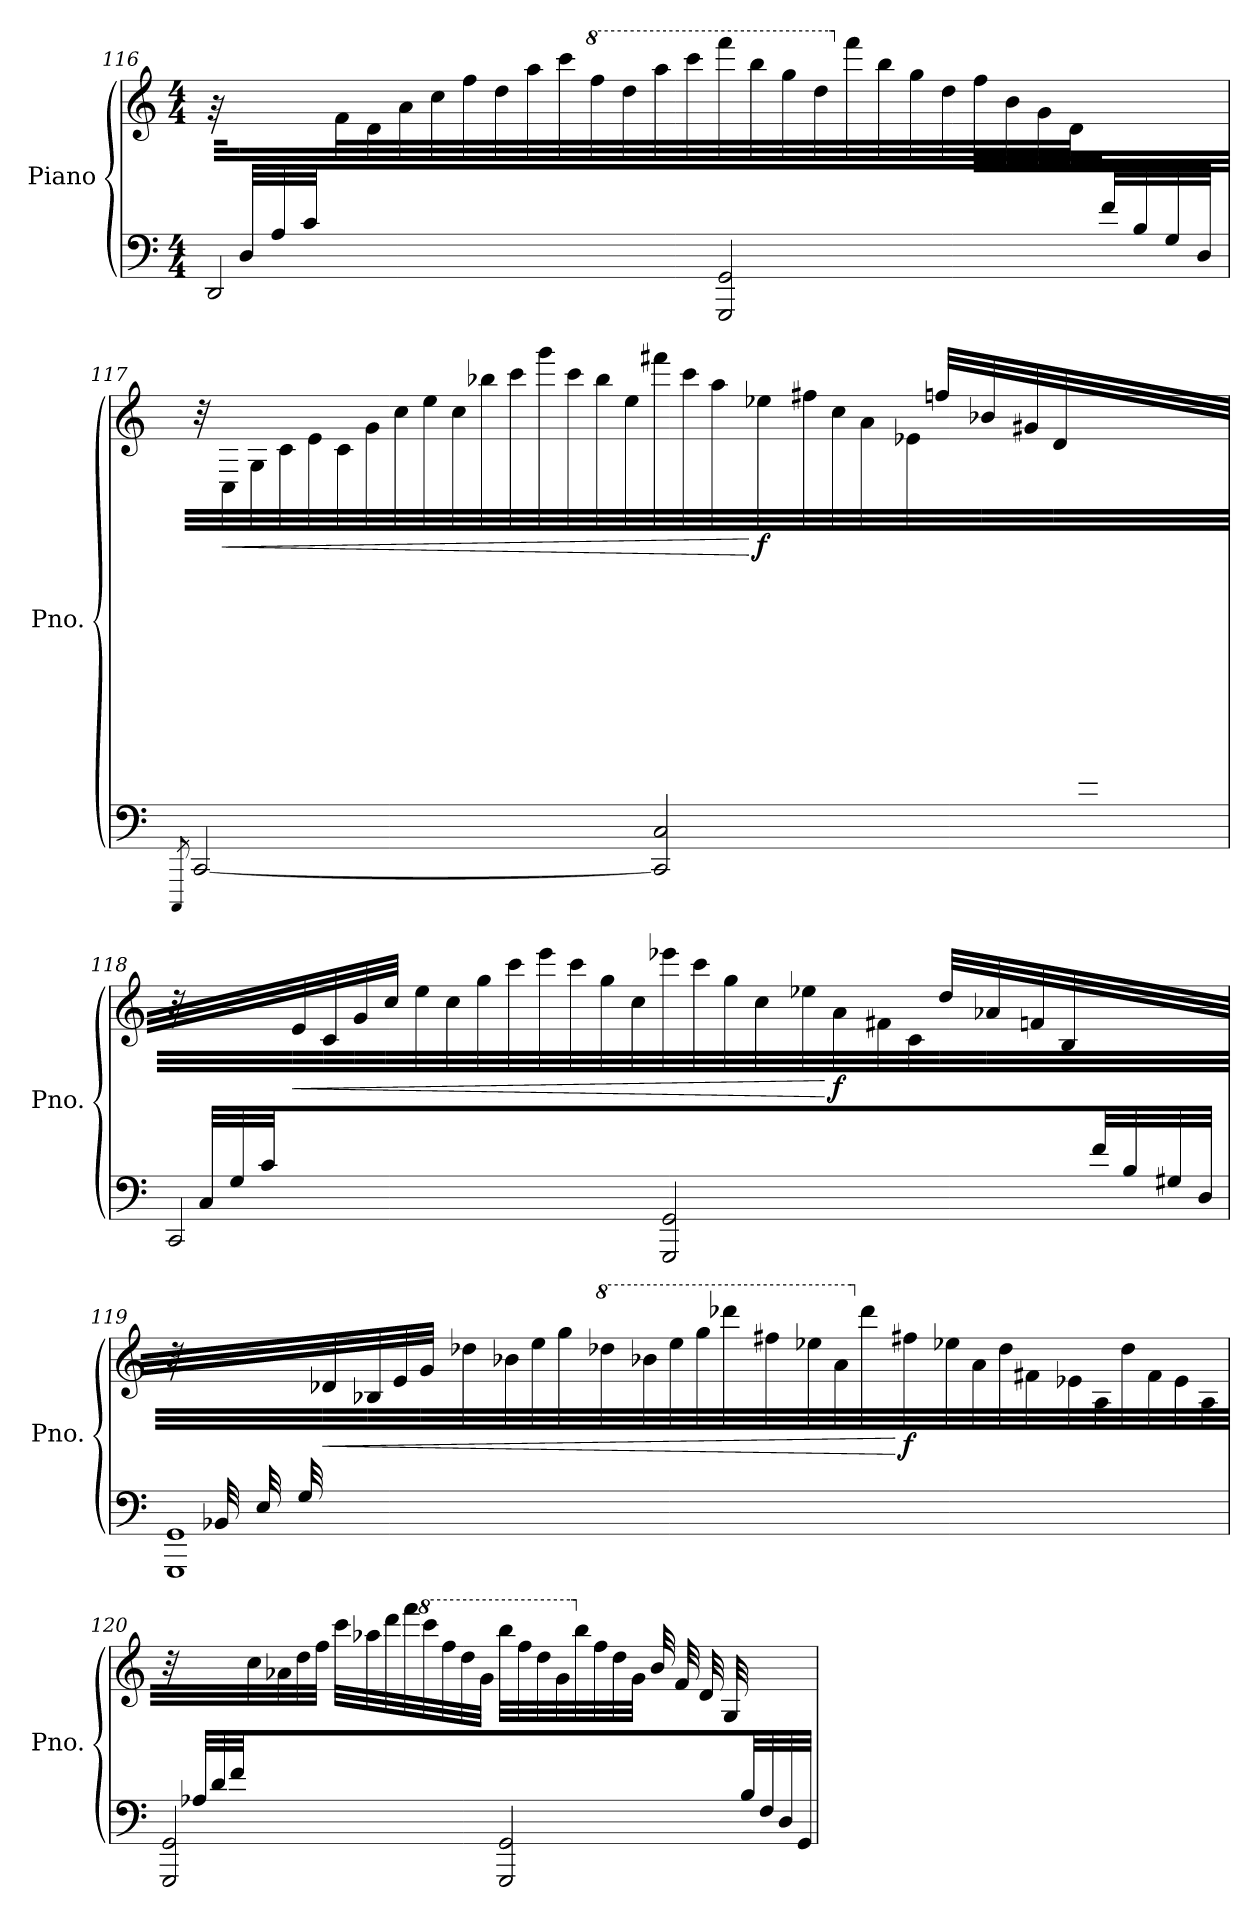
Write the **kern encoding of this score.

**kern	**kern	**dynam
*part1	*part1	*part1
*staff2	*staff1	*staff1/2
*I"Piano	*	*
*I'Pno.	*	*
!!LO:PB:g=z
*clefF4	*clefG2	*
*k[]	*k[]	*
*M4/4	*M4/4	*
=116	=116	=116
*^	*	*
32ryy	2DD/	32r	.
32D/LLL	.	16.ryy	.
32A/	.	.	.
32c/	.	.	.
2.ryy	.	32f/	.
.	.	32d/	.
.	.	32a/	.
.	.	32cc/JJJ	.
.	.	32ff\LLL	.
.	.	32dd\	.
.	.	32aa\	.
.	.	32ccc\	.
*	*	*8va	*
.	.	32fff\	.
.	.	32ddd\	.
.	.	32aaa\	.
.	.	32cccc\JJJ	.
.	2GGG/ 2GG/	32ffff\LLL	.
.	.	32bbb\	.
.	.	32ggg\	.
.	.	32ddd\	.
*	*	*X8va	*
.	.	32fff\	.
.	.	32bb\	.
.	.	32gg\	.
.	.	32dd\JJJ	.
.	.	32ff/LLL	.
.	.	32b/	.
.	.	32g/	.
.	.	32d/	.
32f/	.	8ryy	.
32B/	.	.	.
32G/	.	.	.
32D/JJJ	.	.	.
!!LO:LB:g=z
=117	=117	=117	=117
.	8qCCC/	.	.
2..ryy	[2CC/	32r	.
!	!	!	!LO:HP:b
.	.	32C/LLL	<
.	.	32G/	.
.	.	32c/	.
.	.	32e/	.
.	.	32c/	.
.	.	32g/	.
.	.	32cc/JJJ	.
.	.	32ee\LLL	.
.	.	32cc\	.
.	.	32bb-X\	.
.	.	32ccc\	.
.	.	32ggg\	.
.	.	32ccc\	.
.	.	32bb-\	.
.	.	32ee\JJJ	.
.	2CC/] 2C/	32fff#X\LLL	.
.	.	32ccc\	.
.	.	32aa\	.
!	!	!	!LO:DY:n=1:b
.	.	32ee-X\	[ f
.	.	32ff#X\	.
.	.	32cc\	.
.	.	32a\	.
.	.	32e-X\JJJ	.
.	.	32ffn/LLL	.
.	.	32b-X/	.
.	.	32g#X/	.
.	.	32d/	.
32f/	.	8ryy	.
32B-X/	.	.	.
32G#X/	.	.	.
32D/JJJ	.	.	.
!!LO:LB:g=z
=118	=118	=118	=118
32ryy	2CC/	32r	.
32C/LLL	.	16.ryy	.
32G/	.	.	.
32c/	.	.	.
!	!	!	!LO:HP:b
2.ryy	.	32e/	<
.	.	32c/	.
.	.	32g/	.
.	.	32cc/JJJ	.
.	.	32ee\LLL	.
.	.	32cc\	.
.	.	32gg\	.
.	.	32ccc\	.
.	.	32eee\	.
.	.	32ccc\	.
.	.	32gg\	.
.	.	32cc\JJJ	.
.	2GGG/ 2GG/	32eee-X\LLL	.
.	.	32ccc\	.
.	.	32gg\	.
.	.	32cc\	.
.	.	32ee-X\	.
!	!	!	!LO:DY:n=1:b
.	.	32a\	[ f
.	.	32f#X\	.
.	.	32c\JJJ	.
.	.	32dd/LLL	.
.	.	32a-X/	.
.	.	32fn/	.
.	.	32B/	.
32f/	.	8ryy	.
32B/	.	.	.
32G#X/	.	.	.
32D/JJJ	.	.	.
!!LO:LB:g=z
=119	=119	=119	=119
32ryy	1GGG 1GG	32r	.
32BB-X/LLL	.	16.ryy	.
32E/	.	.	.
32G/	.	.	.
!	!	!	!LO:HP:b
2..ryy	.	32d-X/	<
.	.	32B-X/	.
.	.	32e/	.
.	.	32g/JJJ	.
.	.	32dd-X\LLL	.
.	.	32b-X\	.
.	.	32ee\	.
.	.	32gg\	.
*	*	*8va	*
.	.	32ddd-X\	.
.	.	32bb-X\	.
.	.	32eee\	.
.	.	32ggg\JJJ	.
.	.	32dddd-X\LLL	.
.	.	32fff#X\	.
.	.	32eee-X\	.
.	.	32aa\	.
*	*	*X8va	*
.	.	32ddd-\	.
!	!	!	!LO:DY:n=1:b
.	.	32ff#X\	[ f
.	.	32ee-X\	.
.	.	32a\JJJ	.
.	.	32dd-/LLL	.
.	.	32f#X/	.
.	.	32e-X/	.
.	.	32A/	.
.	.	32dd-/	.
.	.	32f#/	.
.	.	32e-/	.
.	.	32A/JJJ	.
!!LO:LB:g=z
=120	=120	=120	=120
32ryy	2GGG/ 2GG/	32r	.
32A-X/LLL	.	16.ryy	.
32d/	.	.	.
32f/	.	.	.
2.ryy	.	32cc/	.
.	.	32a-X/	.
.	.	32dd/	.
.	.	32ff/JJJ	.
.	.	32ccc\LLL	.
.	.	32aa-X\	.
.	.	32ddd\	.
.	.	32fff\	.
*	*	*8va	*
.	.	32cccc\	.
.	.	32fff\	.
.	.	32ddd\	.
.	.	32gg\JJJ	.
.	2GGG/ 2GG/	32bbb\LLL	.
.	.	32fff\	.
.	.	32ddd\	.
.	.	32gg\	.
*	*	*X8va	*
.	.	32bb\	.
.	.	32ff\	.
.	.	32dd\	.
.	.	32g\JJJ	.
.	.	32b/LLL	.
.	.	32f/	.
.	.	32d/	.
.	.	32G/	.
32B/	.	8ryy	.
32F/	.	.	.
32D/	.	.	.
32GG/JJJ	.	.	.
*v	*v	*	*
=	=	=
*-	*-	*-
